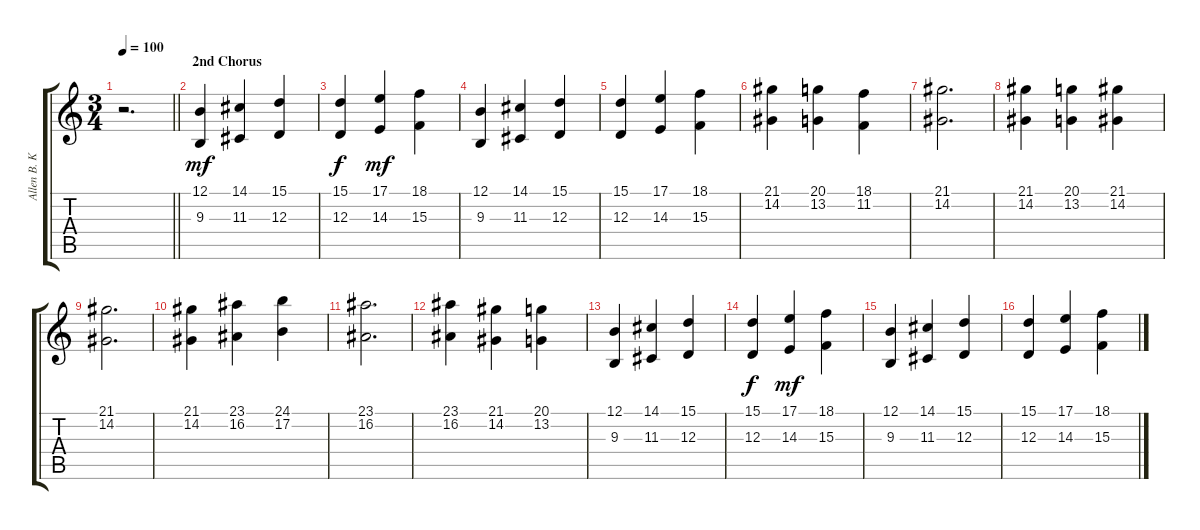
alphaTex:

\track ("Allen B. Konstanz (Keyboard)" "Allen B. K") {instrument pad8sweep}
\staff {score tabs}
\tuning (B3 Gb3 D3 A2 E2 B1) {hide}
\ts (3 4)
\tempo 100
\clef g2
\barLineRight lightlight
\ks c
r.2{d dy mf} |
\section ("" "2nd Chorus")
(12.1 9.3).4{instrument pad8sweep} (14.1 11.3).4 (15.1 12.3).4 |
(15.1 12.3).4{dy f} (17.1 14.3).4{dy mf} (18.1 15.3).4 |
(12.1 9.3).4 (14.1 11.3).4 (15.1 12.3).4 |
(15.1 12.3).4 (17.1 14.3).4 (18.1 15.3).4 |
(21.1 14.2).4 (20.1 13.2).4 (18.1 11.2).4 |
(21.1 14.2).2{d} |
(21.1 14.2).4 (20.1 13.2).4 (21.1 14.2).4 |
(21.1 14.2).2{d} |
(21.1 14.2).4 (23.1 16.2).4 (24.1 17.2).4 |
(23.1 16.2).2{d} |
(23.1 16.2).4 (21.1 14.2).4 (20.1 13.2).4 |
(12.1 9.3).4 (14.1 11.3).4 (15.1 12.3).4 |
(15.1 12.3).4{dy f} (17.1 14.3).4{dy mf} (18.1 15.3).4 |
(12.1 9.3).4 (14.1 11.3).4 (15.1 12.3).4 |
(15.1 12.3).4 (17.1 14.3).4 (18.1 15.3).4
